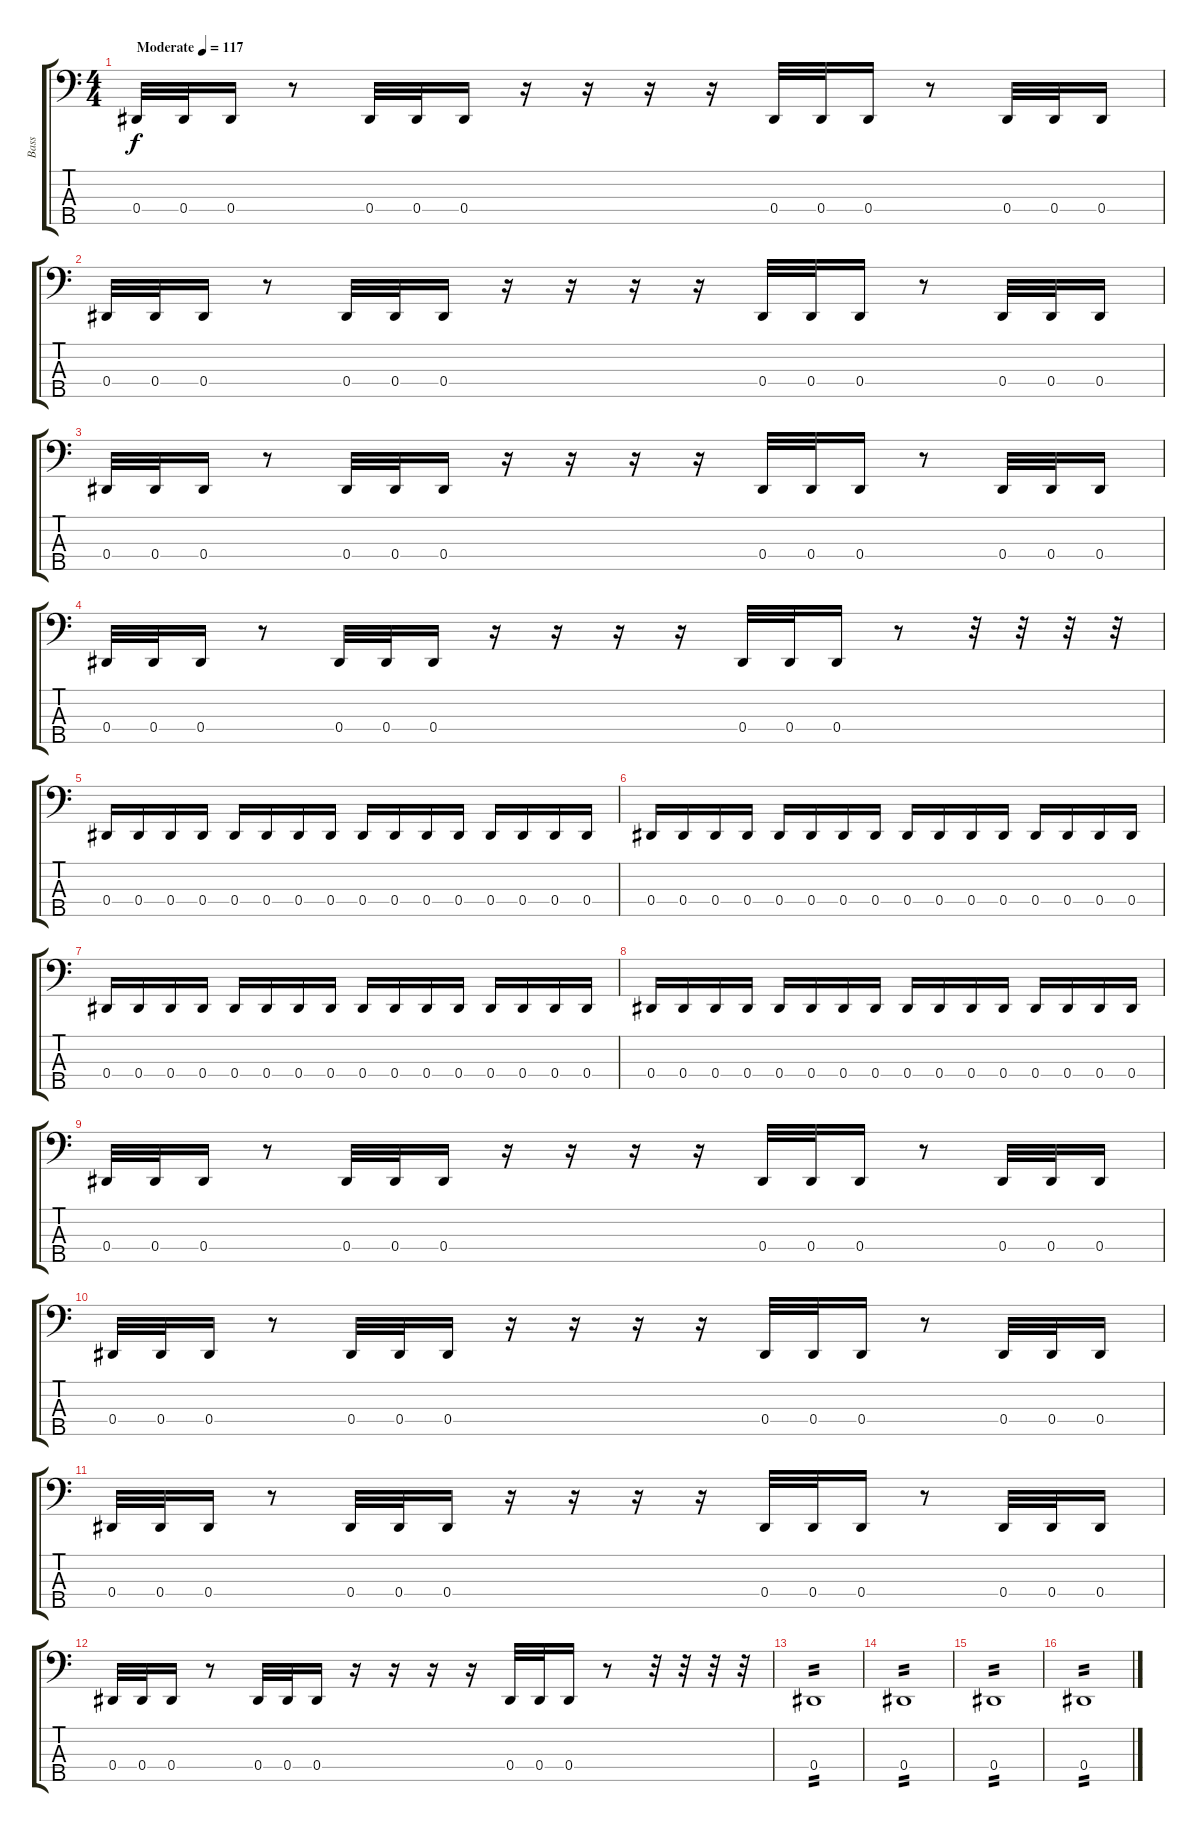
\track ("Bass" "Bass") {instrument electricbassfinger}
\staff {score tabs}
\tuning (Gb2 Db2 Ab1 Eb1 Bb0) {hide}
\ts (4 4)
\tempo (117 "Moderate")
\clef f4
\ks c
0.4.32{dy f instrument electricbassfinger} 0.4.32 0.4.16 r.8 0.4.32 0.4.32 0.4.16 r.16 r.16 r.16 r.16 0.4.32 0.4.32 0.4.16 r.8 0.4.32 0.4.32 0.4.16 |
0.4.32 0.4.32 0.4.16 r.8 0.4.32 0.4.32 0.4.16 r.16 r.16 r.16 r.16 0.4.32 0.4.32 0.4.16 r.8 0.4.32 0.4.32 0.4.16 |
0.4.32 0.4.32 0.4.16 r.8 0.4.32 0.4.32 0.4.16 r.16 r.16 r.16 r.16 0.4.32 0.4.32 0.4.16 r.8 0.4.32 0.4.32 0.4.16 |
0.4.32 0.4.32 0.4.16 r.8 0.4.32 0.4.32 0.4.16 r.16 r.16 r.16 r.16 0.4.32 0.4.32 0.4.16 r.8 r.32 r.32 r.32 r.32 |
0.4.16 0.4.16 0.4.16 0.4.16 0.4.16 0.4.16 0.4.16 0.4.16 0.4.16 0.4.16 0.4.16 0.4.16 0.4.16 0.4.16 0.4.16 0.4.16 |
0.4.16 0.4.16 0.4.16 0.4.16 0.4.16 0.4.16 0.4.16 0.4.16 0.4.16 0.4.16 0.4.16 0.4.16 0.4.16 0.4.16 0.4.16 0.4.16 |
0.4.16 0.4.16 0.4.16 0.4.16 0.4.16 0.4.16 0.4.16 0.4.16 0.4.16 0.4.16 0.4.16 0.4.16 0.4.16 0.4.16 0.4.16 0.4.16 |
0.4.16 0.4.16 0.4.16 0.4.16 0.4.16 0.4.16 0.4.16 0.4.16 0.4.16 0.4.16 0.4.16 0.4.16 0.4.16 0.4.16 0.4.16 0.4.16 |
0.4.32 0.4.32 0.4.16 r.8 0.4.32 0.4.32 0.4.16 r.16 r.16 r.16 r.16 0.4.32 0.4.32 0.4.16 r.8 0.4.32 0.4.32 0.4.16 |
0.4.32 0.4.32 0.4.16 r.8 0.4.32 0.4.32 0.4.16 r.16 r.16 r.16 r.16 0.4.32 0.4.32 0.4.16 r.8 0.4.32 0.4.32 0.4.16 |
0.4.32 0.4.32 0.4.16 r.8 0.4.32 0.4.32 0.4.16 r.16 r.16 r.16 r.16 0.4.32 0.4.32 0.4.16 r.8 0.4.32 0.4.32 0.4.16 |
0.4.32 0.4.32 0.4.16 r.8 0.4.32 0.4.32 0.4.16 r.16 r.16 r.16 r.16 0.4.32 0.4.32 0.4.16 r.8 r.32 r.32 r.32 r.32 |
0.4.1{tp 2} |
0.4.1{tp 2} |
0.4.1{tp 2} |
0.4.1{tp 2}
